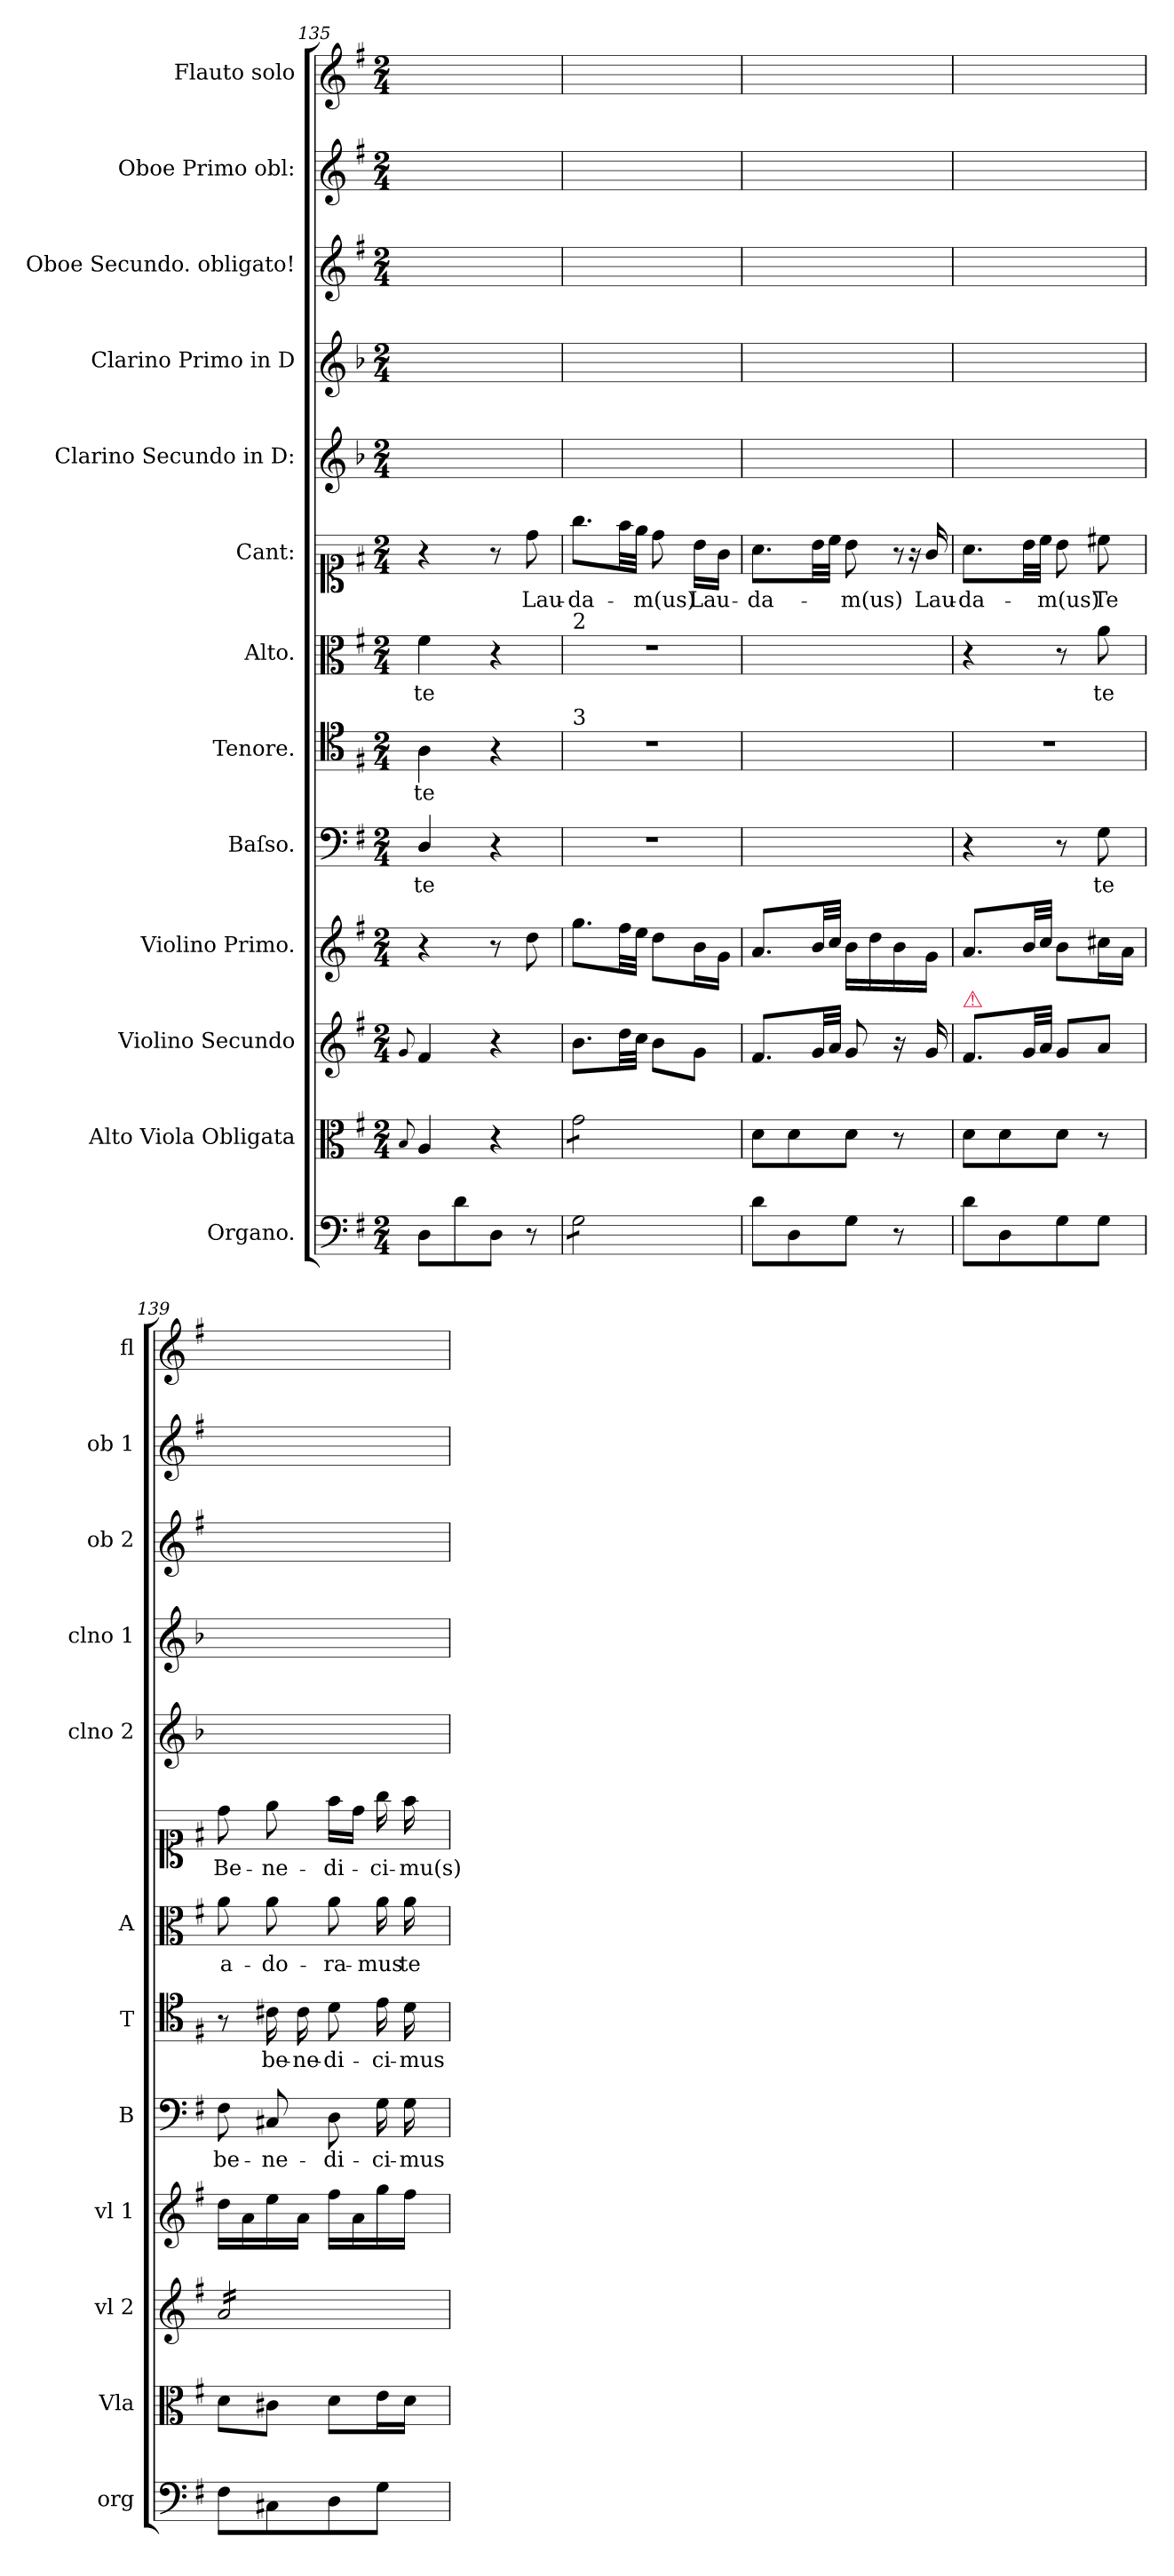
**kern	**kern	**kern	**kern	**kern	**text	**kern	**text	**kern	**text	**kern	**text	**kern	**kern	**kern	**kern	**kern
*part13	*part12	*part11	*part10	*part9	*part9	*part8	*part8	*part7	*part7	*part6	*part6	*part5	*part4	*part3	*part2	*part1
*staff13	*staff12	*staff11	*staff10	*staff9	*staff9	*staff8	*staff8	*staff7	*staff7	*staff6	*staff6	*staff5	*staff4	*staff3	*staff2	*staff1
*I"Organo.	*I"Alto Viola Obligata	*I"Violino Secundo	*I"Violino Primo.	*I"Baſso.	*	*I"Tenore.	*	*I"Alto.	*	*I"Cant:	*	*I"Clarino Secundo in D:	*I"Clarino Primo in D	*I"Oboe Secundo. obligato!	*I"Oboe Primo obl:	*I"Flauto solo
*I'org	*I'Vla	*I'vl 2	*I'vl 1	*I'B	*	*I'T	*	*I'A	*	*	*	*I'clno 2	*I'clno 1	*I'ob 2	*I'ob 1	*I'fl
*clefF4	*clefC3	*clefG2	*clefG2	*clefF4	*	*clefC4	*	*clefC3	*	*clefC1	*	*clefG2	*clefG2	*clefG2	*clefG2	*clefG2
*	*	*	*	*	*	*	*	*	*	*	*	*ITrd-1c-2	*ITrd-1c-2	*	*	*
*k[f#]	*k[f#]	*k[f#]	*k[f#]	*k[f#]	*	*k[f#]	*	*k[f#]	*	*k[f#]	*	*k[f#]	*k[f#]	*k[f#]	*k[f#]	*k[f#]
*G:	*G:	*G:	*G:	*G:	*	*G:	*	*G:	*	*G:	*	*G:	*G:	*G:	*G:	*G:
*M2/4	*M2/4	*M2/4	*M2/4	*M2/4	*	*M2/4	*	*M2/4	*	*M2/4	*	*M2/4	*M2/4	*M2/4	*M2/4	*M2/4
=135	=135	=135	=135	=135	=135	=135	=135	=135	=135	=135	=135	=135	=135	=135	=135	=135
.	8qqB/	8qqg/	.	.	.	.	.	.	.	.	.	.	.	.	.	.
8D\L	4A/	4f#/	4r	4D/	te	4A\	te	4f#\	te	4r	.	2ryy	2ryy	2ryy	2ryy	2ryy
8d\	.	.	.	.	.	.	.	.	.	.	.	.	.	.	.	.
8D\J	4r	4r	8r	4r	.	4r	.	4r	.	8r	.	.	.	.	.	.
8r	.	.	8dd\	.	.	.	.	.	.	8dd\	Lau-	.	.	.	.	.
=136	=136	=136	=136	=136	=136	=136	=136	=136	=136	=136	=136	=136	=136	=136	=136	=136
!	!	!	!	!	!	!	!	!LO:TX:a:t=2	!	!	!	!	!	!	!	!
!	!	!	!	!	!	!LO:TX:a:t=3	!	!	!	!	!	!	!	!	!	!
!	!	!	!	!LO:N:vis=0	!	!LO:N:vis=0	!	!LO:N:vis=0	!	!	!	!	!	!	!	!
*tremolo	*	*	*	*	*	*	*	*	*	*	*	*	*	*	*	*
*	*tremolo	*	*	*	*	*	*	*	*	*	*	*	*	*	*	*
8G\L	8g\L	8.b\L	8.gg\L	2r	.	2r	.	2r	.	8.gg\L	-da-	2ryy	2ryy	2ryy	2ryy	2ryy
8G\	8g\	.	.	.	.	.	.	.	.	.	.	.	.	.	.	.
.	.	32dd\LL	32ff#\LL	.	.	.	.	.	.	32ff#\LL	.	.	.	.	.	.
.	.	32cc\JJJ	32ee\JJJ	.	.	.	.	.	.	32ee\JJJ	.	.	.	.	.	.
8G\	8g\	8b\L	8dd\L	.	.	.	.	.	.	8dd\	-m(us)	.	.	.	.	.
!	!	!	!	!	!	!	!	!	!	!	!LO:LY:i	!	!	!	!	!
8G\J	8g\J	8g\J	16b\L	.	.	.	.	.	.	16b\LL	Lau-	.	.	.	.	.
*	*Xtremolo	*	*	*	*	*	*	*	*	*	*	*	*	*	*	*
*Xtremolo	*	*	*	*	*	*	*	*	*	*	*	*	*	*	*	*
.	.	.	16g\JJ	.	.	.	.	.	.	16g\JJ	.	.	.	.	.	.
=137	=137	=137	=137	=137	=137	=137	=137	=137	=137	=137	=137	=137	=137	=137	=137	=137
!	!	!	!	!	!	!	!	!	!	!	!LO:LY:i	!	!	!	!	!
8d\L	8d\L	8.f#/L	8.a/L	2ryy	.	2ryy	.	2ryy	.	8.a\L	-da-	2ryy	2ryy	2ryy	2ryy	2ryy
8D\	8d\	.	.	.	.	.	.	.	.	.	.	.	.	.	.	.
.	.	32g/LL	32b/LL	.	.	.	.	.	.	32b\LL	.	.	.	.	.	.
.	.	32a/JJJ	32cc/JJJ	.	.	.	.	.	.	32cc\JJJ	.	.	.	.	.	.
!	!	!	!	!	!	!	!	!	!	!	!LO:LY:i	!	!	!	!	!
8G\J	8d\J	8g/	16b\LL	.	.	.	.	.	.	8b\	-m(us)	.	.	.	.	.
.	.	.	16dd\	.	.	.	.	.	.	.	.	.	.	.	.	.
!	!	!	!	!	!	!	!	!	!	!LO:N:vis=8	!	!	!	!	!	!
8r	8r	16r	16b\	.	.	.	.	.	.	32r	.	.	.	.	.	.
!	!	!	!	!	!	!	!	!	!	!LO:N:vis=16	!	!	!	!	!	!
.	.	.	.	.	.	.	.	.	.	32r	.	.	.	.	.	.
.	.	16g/	16g\JJ	.	.	.	.	.	.	16g/	Lau-	.	.	.	.	.
=138	=138	=138	=138	=138	=138	=138	=138	=138	=138	=138	=138	=138	=138	=138	=138	=138
!	!	!LO:TX:a:color=crimson:t=⚠	!	!	!	!	!	!	!	!	!	!	!	!	!	!
8d\L	8d\L	8.f#/L	8.a/L	4r	.	2r	.	4r	.	8.a\L	-da-	2ryy	2ryy	2ryy	2ryy	2ryy
8D\	8d\	.	.	.	.	.	.	.	.	.	.	.	.	.	.	.
.	.	32g/LL	32b/LL	.	.	.	.	.	.	32b\LL	.	.	.	.	.	.
.	.	32a/JJJ	32cc/JJJ	.	.	.	.	.	.	32cc\JJJ	.	.	.	.	.	.
8G\	8d\J	8g/L	8b\L	8r	.	.	.	8r	.	8b\	-m(us)	.	.	.	.	.
8G\J	8r	8a/J	16cc#X\L	8G\	te	.	.	8a\	te	8cc#X\	Te	.	.	.	.	.
.	.	.	16a\JJ	.	.	.	.	.	.	.	.	.	.	.	.	.
=139	=139	=139	=139	=139	=139	=139	=139	=139	=139	=139	=139	=139	=139	=139	=139	=139
*	*	*tremolo	*	*	*	*	*	*	*	*	*	*	*	*	*	*
8F#\L	8d\L	16a/LL	16dd\LL	8F#\	be-	8r	.	8a\	a-	8dd\	Be-	2ryy	2ryy	2ryy	2ryy	2ryy
.	.	16a/	16a\	.	.	.	.	.	.	.	.	.	.	.	.	.
8C#X\	8c#X\J	16a/	16ee\	8C#X/	-ne-	16c#X\	be-	8a\	-do-	8ee\	-ne-	.	.	.	.	.
.	.	16a/	16a\JJ	.	.	16c#\	-ne-	.	.	.	.	.	.	.	.	.
8D\	8d\L	16a/	16ff#\LL	8D\	-di-	8d\	-di-	8a\	-ra-	16ff#\LL	-di-	.	.	.	.	.
.	.	16a/	16a\	.	.	.	.	.	.	16dd\JJ	.	.	.	.	.	.
8G\J	16e\L	16a/	16gg\	16G\	-ci-	16e\	-ci-	16a\	-mus	16gg\	-ci-	.	.	.	.	.
.	16d\JJ	16a/JJ	16ff#\JJ	16G\	-mus	16d\	-mus	16a\	te	16ff#\	-mu(s)	.	.	.	.	.
*	*	*Xtremolo	*	*	*	*	*	*	*	*	*	*	*	*	*	*
=	=	=	=	=	=	=	=	=	=	=	=	=	=	=	=	=
*-	*-	*-	*-	*-	*-	*-	*-	*-	*-	*-	*-	*-	*-	*-	*-	*-
